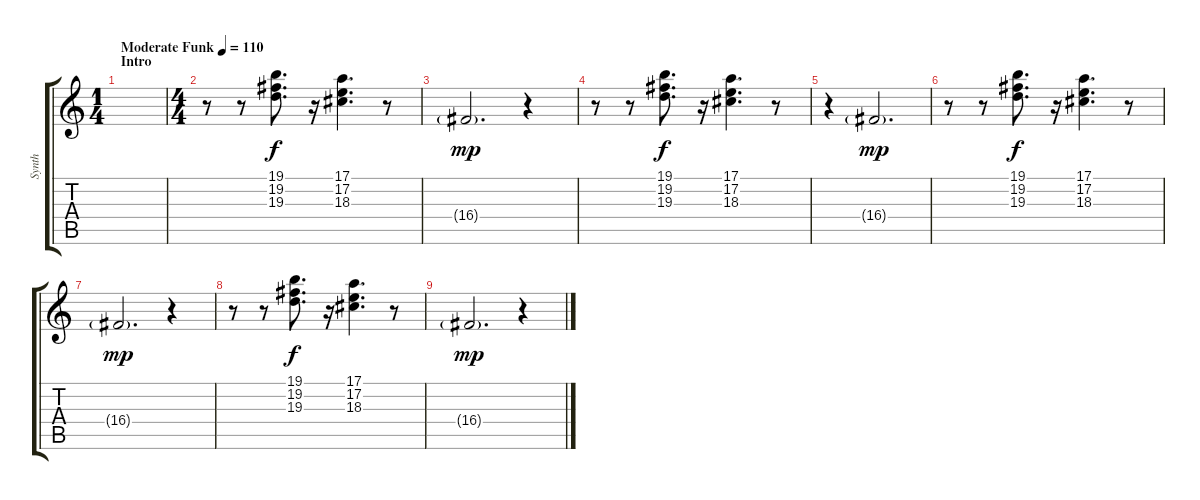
\track ("Synth" "Synth") {instrument lead8bassandlead}
\staff {score tabs}
\tuning (E4 B3 G3 D3 A2 E2) {hide}
\ts (1 4)
\section ("" "Intro")
\tempo (110 "Moderate Funk")
\clef g2
\ks c
|
\ts (4 4)
r.8 r.8 (19.1 19.2 19.3).8{d} r.16 (17.1 17.2 18.3).4{d} r.8 |
16.4{g}.2{d dy mp} r.4 |
r.8 r.8 (19.1 19.2 19.3).8{d dy f} r.16 (17.1 17.2 18.3).4{d} r.8 |
r.4 16.4{g}.2{d dy mp} |
r.8 r.8 (19.1 19.2 19.3).8{d dy f} r.16 (17.1 17.2 18.3).4{d} r.8 |
16.4{g}.2{d dy mp} r.4 |
r.8 r.8 (19.1 19.2 19.3).8{d dy f} r.16 (17.1 17.2 18.3).4{d} r.8 |
16.4{g}.2{d dy mp} r.4
